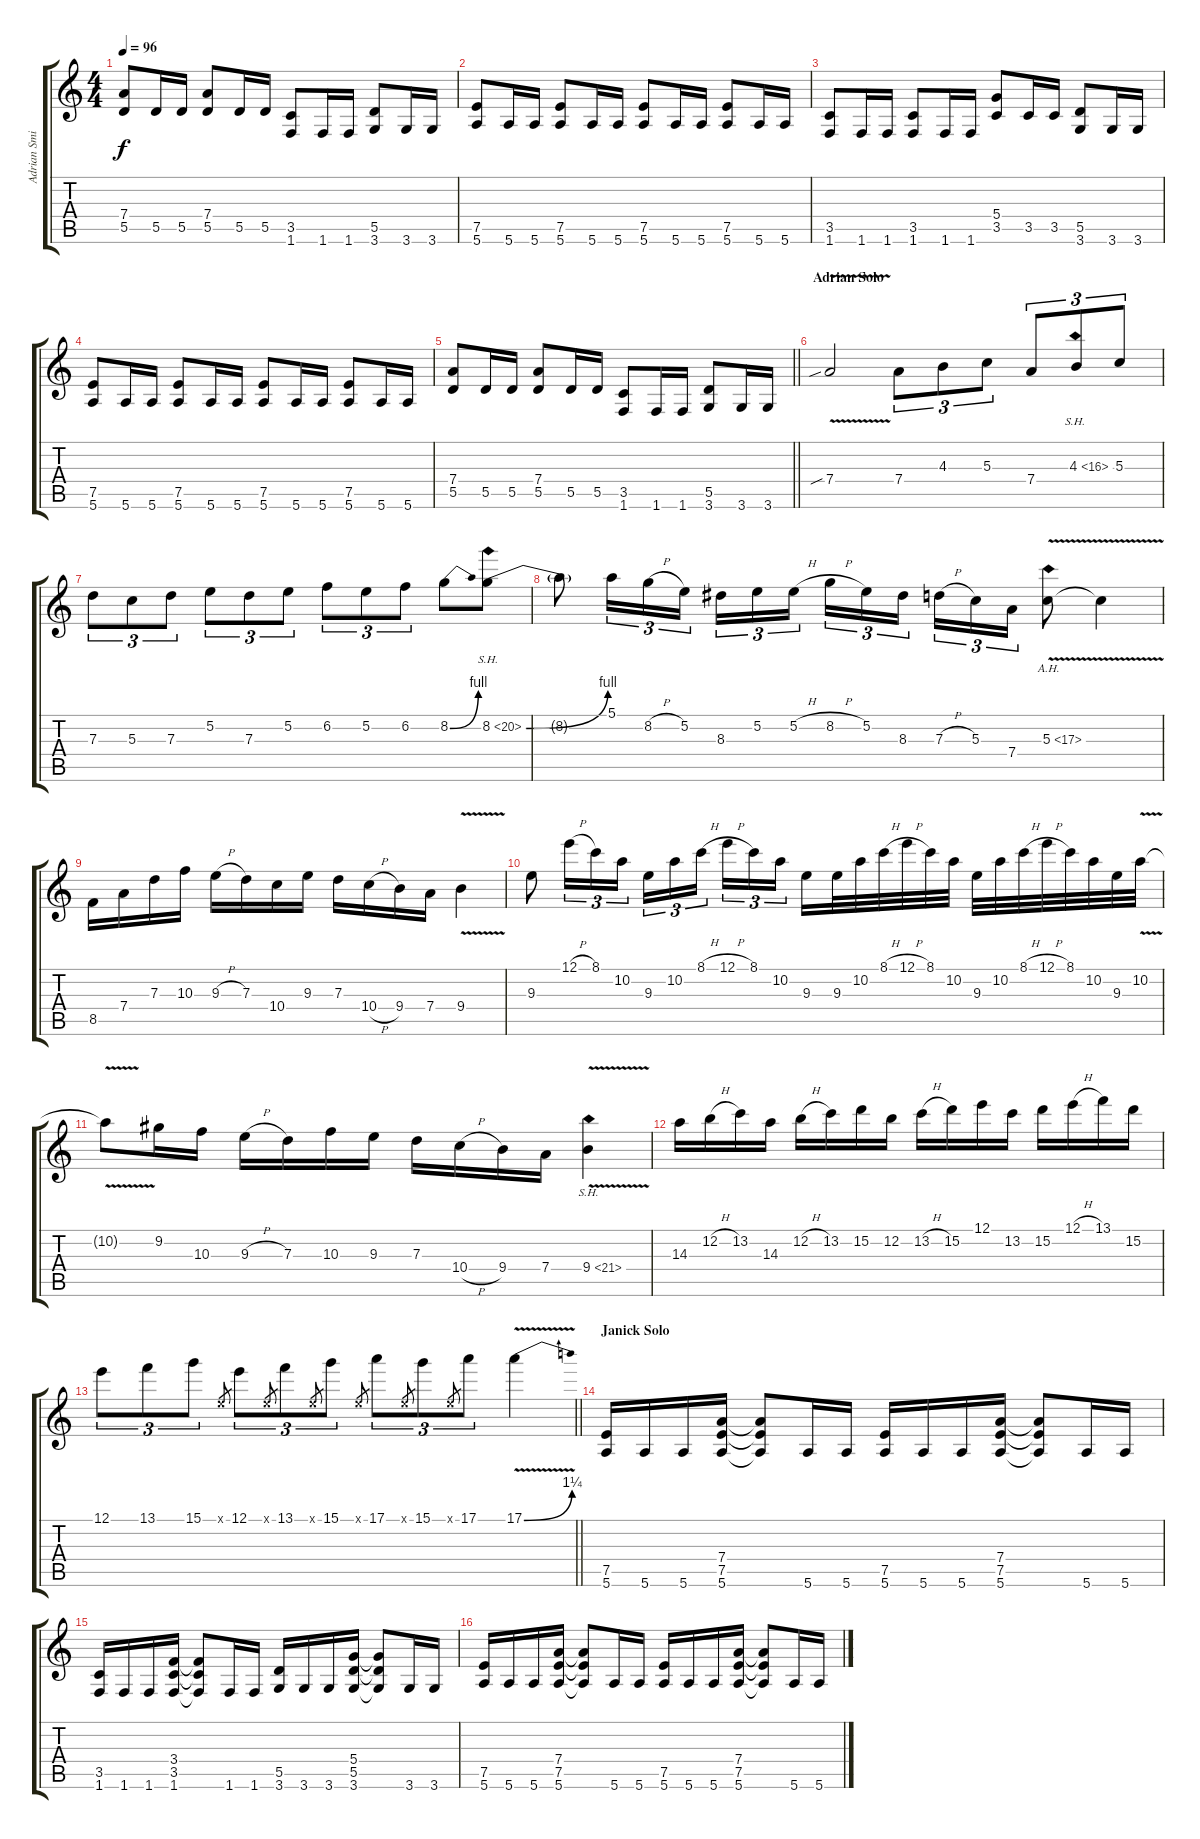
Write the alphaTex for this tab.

\track ("Adrian Smith" "Adrian Smi") {instrument electricguitarclean}
\staff {score tabs}
\tuning (E4 B3 G3 D3 A2 E2) {hide}
\ts (4 4)
\tempo 96
\clef g2
\ks c
(7.4 5.5).8{dy f} 5.5.16 5.5.16 (7.4 5.5).8 5.5.16 5.5.16 (3.5 1.6).8 1.6.16 1.6.16 (5.5 3.6).8 3.6.16 3.6.16 |
(7.5 5.6).8 5.6.16 5.6.16 (7.5 5.6).8 5.6.16 5.6.16 (7.5 5.6).8 5.6.16 5.6.16 (7.5 5.6).8 5.6.16 5.6.16 |
(3.5 1.6).8 1.6.16 1.6.16 (3.5 1.6).8 1.6.16 1.6.16 (5.4 3.5).8 3.5.16 3.5.16 (5.5 3.6).8 3.6.16 3.6.16 |
(7.5 5.6).8 5.6.16 5.6.16 (7.5 5.6).8 5.6.16 5.6.16 (7.5 5.6).8 5.6.16 5.6.16 (7.5 5.6).8 5.6.16 5.6.16 |
\barLineRight lightlight
(7.4 5.5).8 5.5.16 5.5.16 (7.4 5.5).8 5.5.16 5.5.16 (3.5 1.6).8 1.6.16 1.6.16 (5.5 3.6).8 3.6.16 3.6.16 |
\section ("" "Adrian Solo")
7.4{v sib}.2 7.4.8{tu (3 2)} 4.3.8{tu (3 2)} 5.3.8{tu (3 2)} 7.4.8{tu (3 2)} 4.3{sh 12}.8{tu (3 2)} 5.3.8{tu (3 2)} |
7.3.8{tu (3 2)} 5.3.8{tu (3 2)} 7.3.8{tu (3 2)} 5.2.8{tu (3 2)} 7.3.8{tu (3 2)} 5.2.8{tu (3 2)} 6.2.8{tu (3 2)} 5.2.8{tu (3 2)} 6.2.8{tu (3 2)} 8.2{be (bend 0 0 60 4)}.8 8.2{be (bend 0 0 60 4) sh 12}.8 |
8.2{t}.8 5.1.16{tu (3 2)} 8.2{h}.16{tu (3 2)} 5.2.16{tu (3 2)} 8.3.16{tu (3 2)} 5.2.16{tu (3 2)} 5.2{h}.16{tu (3 2) beam splitsecondary} 8.2{h}.16{tu (3 2)} 5.2.16{tu (3 2)} 8.3.16{tu (3 2)} 7.3{h}.16{tu (3 2)} 5.3.16{tu (3 2)} 7.4.16{tu (3 2)} 5.3{ah 12 v}.8 5.3{t}.4 |
8.5.16 7.4.16 7.3.16 10.3.16 9.3{h}.16 7.3.16 10.4.16 9.3.16 7.3.16 10.4{h}.16 9.4.16 7.4.16 9.4{v}.4 |
9.3.8 12.1{h}.16{tu (3 2)} 8.1.16{tu (3 2)} 10.2.16{tu (3 2)} 9.3.16{tu (3 2)} 10.2.16{tu (3 2)} 8.1{h}.16{tu (3 2) beam splitsecondary} 12.1{h}.16{tu (3 2)} 8.1.16{tu (3 2)} 10.2.16{tu (3 2)} 9.3.16 9.3.32 10.2.32 8.1{h}.32 12.1{h}.32 8.1.32 10.2.32 9.3.32 10.2.32 8.1{h}.32 12.1{h}.32 8.1.32 10.2.32 9.3.32 10.2{v}.32 |
10.2{t}.8 9.2.16 10.3.16 9.3{h}.16 7.3.16 10.3.16 9.3.16 7.3.16 10.4{h}.16 9.4.16 7.4.16 9.4{sh 12 v}.4 |
14.3.16 12.2{h}.16 13.2.16 14.3.16 12.2{h}.16 13.2.16 15.2.16 12.2.16 13.2{h}.16 15.2.16 12.1.16 13.2.16 15.2.16 12.1{h}.16 13.1.16 15.2.16 |
\barLineRight lightlight
12.1.8{tu (3 2)} 13.1.8{tu (3 2)} 15.1.8{tu (3 2)} 0.1{x}.8{gr} 12.1.8{tu (3 2)} 0.1{x}.8{gr} 13.1.8{tu (3 2)} 0.1{x}.8{gr} 15.1.8{tu (3 2)} 0.1{x}.8{gr} 17.1.8{tu (3 2)} 0.1{x}.8{gr} 15.1.8{tu (3 2)} 0.1{x}.8{gr} 17.1.8{tu (3 2)} 17.1{be (bend 0 0 60 5) v}.4 |
\section ("" "Janick Solo")
(7.5 5.6).16 5.6.16 5.6.16 (7.4 7.5 5.6).16 (7.4{t} 7.5{t} 5.6{t}).8 5.6.16 5.6.16 (7.5 5.6).16 5.6.16 5.6.16 (7.4 7.5 5.6).16 (7.4{t} 7.5{t} 5.6{t}).8 5.6.16 5.6.16 |
(3.5 1.6).16 1.6.16 1.6.16 (3.4 3.5 1.6).16 (3.4{t} 3.5{t} 1.6{t}).8 1.6.16 1.6.16 (5.5 3.6).16 3.6.16 3.6.16 (5.4 5.5 3.6).16 (5.4{t} 5.5{t} 3.6{t}).8 3.6.16 3.6.16 |
(7.5 5.6).16 5.6.16 5.6.16 (7.4 7.5 5.6).16 (7.4{t} 7.5{t} 5.6{t}).8 5.6.16 5.6.16 (7.5 5.6).16 5.6.16 5.6.16 (7.4 7.5 5.6).16 (7.4{t} 7.5{t} 5.6{t}).8 5.6.16 5.6.16
